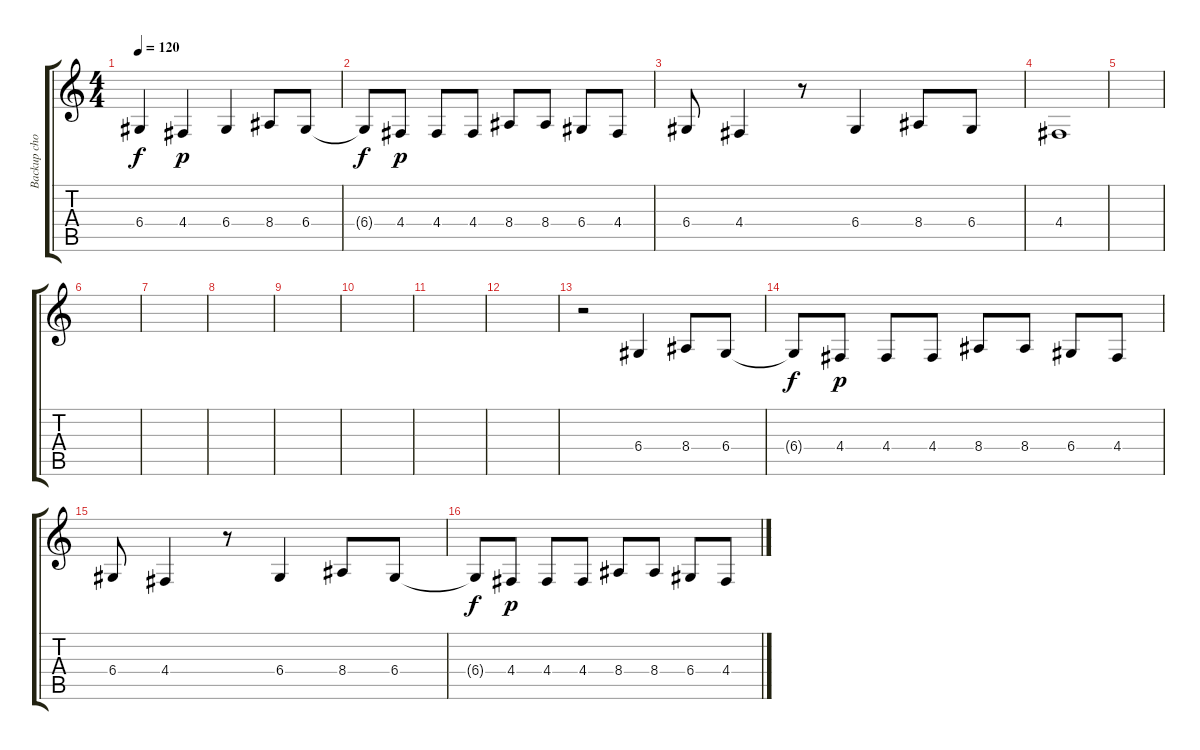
\track ("Backup chorus" "Backup cho") {instrument pad4choir}
\staff {score tabs}
\tuning (E4 B3 G3 D3 A2 E2) {hide}
\ts (4 4)
\tempo 120
\clef g2
\ks c
6.4.4{dy f} 4.4.4{dy p} 6.4.4 8.4.8 6.4.8 |
6.4{t}.8{dy f} 4.4.8{dy p} 4.4.8 4.4.8 8.4.8 8.4.8 6.4.8 4.4.8 |
6.4.8 4.4.4 r.8 6.4.4 8.4.8 6.4.8 |
4.4.1 |
|
|
|
|
|
|
|
|
r.2 6.4.4 8.4.8 6.4.8 |
6.4{t}.8{dy f} 4.4.8{dy p} 4.4.8 4.4.8 8.4.8 8.4.8 6.4.8 4.4.8 |
6.4.8 4.4.4 r.8 6.4.4 8.4.8 6.4.8 |
6.4{t}.8{dy f} 4.4.8{dy p} 4.4.8 4.4.8 8.4.8 8.4.8 6.4.8 4.4.8
